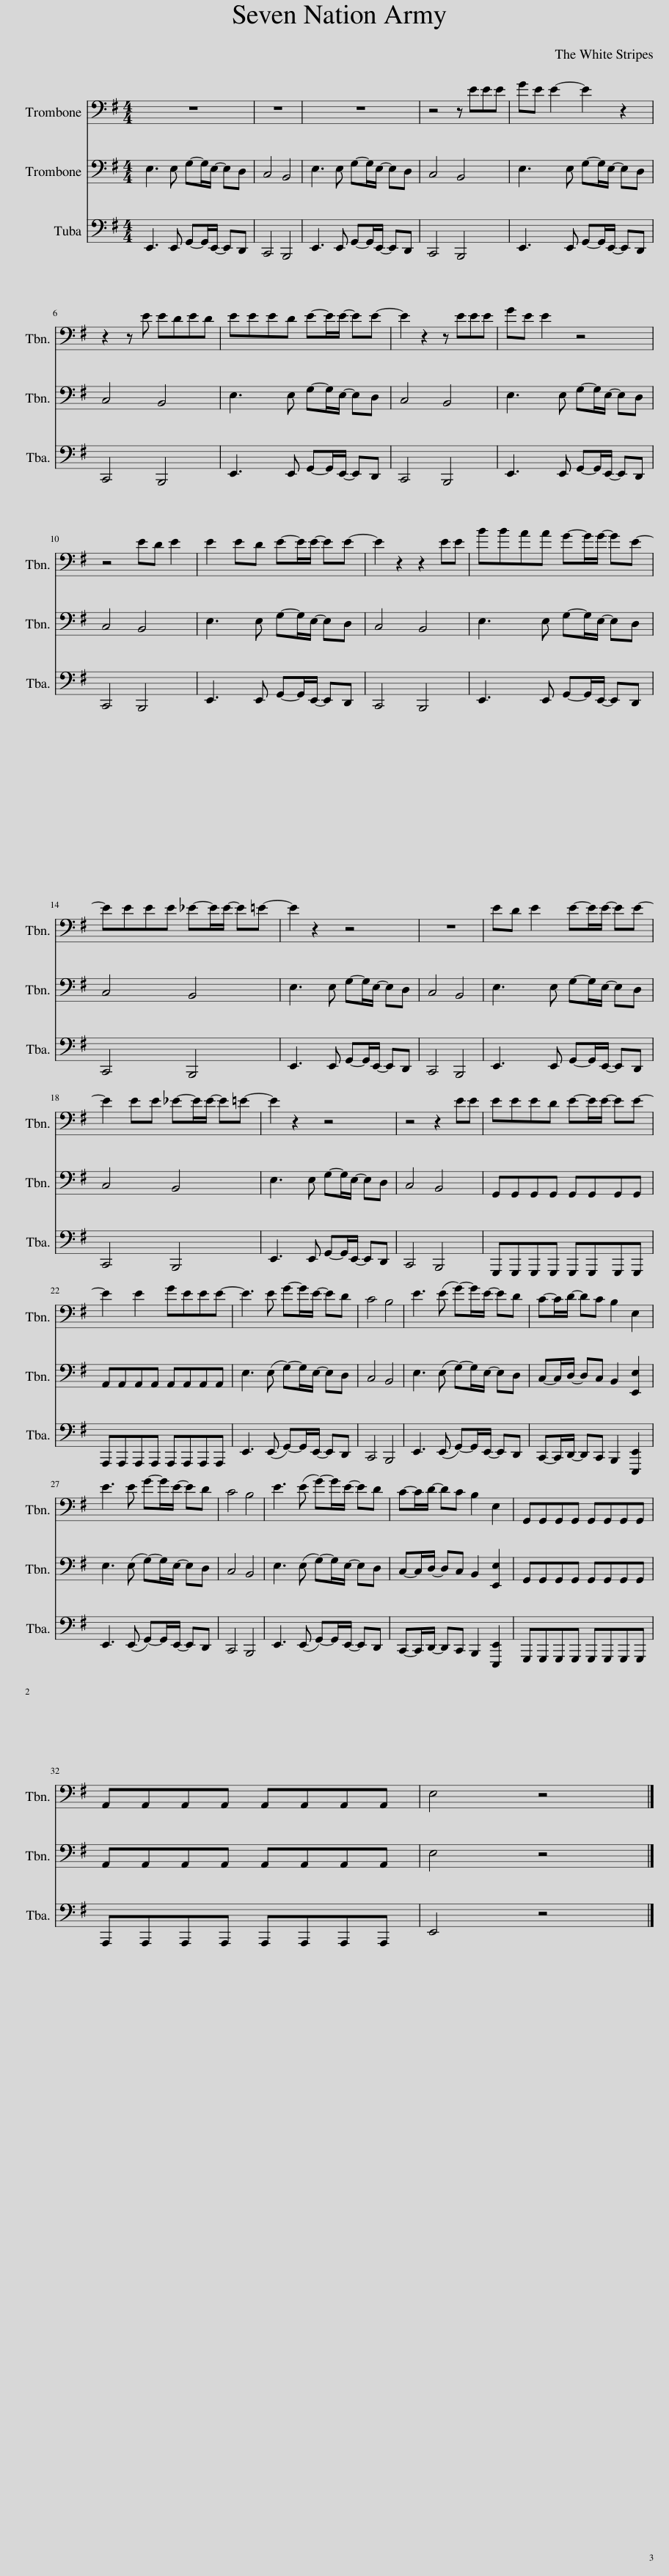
X:1
%%score 1 2 3
L:1/8
M:4/4
I:linebreak $
K:G
V:1 bass
V:2 bass
V:3 bass
V:1
 z8 | z8 | z8 | z4 z EEE | GE E2- E2 z2 |$ %5
 z2 z E EDED | EEED E-E/E/- EE- | E2 z2 z EEE | GE E2 z4 |$ z4 ED E2 | %10
 E2 ED E-E/E/- EE- | E2 z2 z2 EE | BBAA G-G/G/- GE- |$ EEEE _E-E/E/- E=E- | E2 z2 z4 | %15
 z8 | ED E2 E-E/E/- EE- |$ E2 EE _E-E/E/- E=E- | E2 z2 z4 | z4 z2 EE | %20
 EEED E-E/E/- EE- |$ E2 E2 GEEE- | E3 E G-G/E/- ED | C4 B,4 | E3 (E G-)G/E/- ED | %25
 C-C/D/- DC B,2 E,2 |$ E3 E G-G/E/- ED | C4 B,4 | E3 (E G-)G/E/- ED | C-C/D/- DC B,2 E,2 | %30
 G,,G,,G,,G,, G,,G,,G,,G,, |$ A,,A,,A,,A,, A,,A,,A,,A,, | E,4 z4 |] %33
V:2
 E,3 E, G,-G,/E,/- E,D, | C,4 B,,4 | E,3 E, G,-G,/E,/- E,D, | C,4 B,,4 | E,3 E, G,-G,/E,/- E,D, |$ %5
 C,4 B,,4 | E,3 E, G,-G,/E,/- E,D, | C,4 B,,4 | E,3 E, G,-G,/E,/- E,D, |$ C,4 B,,4 | %10
 E,3 E, G,-G,/E,/- E,D, | C,4 B,,4 | E,3 E, G,-G,/E,/- E,D, |$ C,4 B,,4 | E,3 E, G,-G,/E,/- E,D, | %15
 C,4 B,,4 | E,3 E, G,-G,/E,/- E,D, |$ C,4 B,,4 | E,3 E, G,-G,/E,/- E,D, | C,4 B,,4 | %20
 G,,G,,G,,G,, G,,G,,G,,G,, |$ A,,A,,A,,A,, A,,A,,A,,A,, | E,3 (E, G,-)G,/E,/- E,D, | C,4 B,,4 | E,3 (E, G,-)G,/E,/- E,D, | %25
 C,-C,/D,/- D,C, B,,2 [E,,E,]2 |$ E,3 (E, G,-)G,/E,/- E,D, | C,4 B,,4 | E,3 (E, G,-)G,/E,/- E,D, | C,-C,/D,/- D,C, B,,2 [E,,E,]2 | %30
 G,,G,,G,,G,, G,,G,,G,,G,, |$ A,,A,,A,,A,, A,,A,,A,,A,, | E,4 z4 |] %33
V:3
 E,,3 E,, G,,-G,,/E,,/- E,,D,, | C,,4 B,,,4 | E,,3 E,, G,,-G,,/E,,/- E,,D,, | C,,4 B,,,4 | E,,3 E,, G,,-G,,/E,,/- E,,D,, |$ %5
 C,,4 B,,,4 | E,,3 E,, G,,-G,,/E,,/- E,,D,, | C,,4 B,,,4 | E,,3 E,, G,,-G,,/E,,/- E,,D,, |$ C,,4 B,,,4 | %10
 E,,3 E,, G,,-G,,/E,,/- E,,D,, | C,,4 B,,,4 | E,,3 E,, G,,-G,,/E,,/- E,,D,, |$ C,,4 B,,,4 | E,,3 E,, G,,-G,,/E,,/- E,,D,, | %15
 C,,4 B,,,4 | E,,3 E,, G,,-G,,/E,,/- E,,D,, |$ C,,4 B,,,4 | E,,3 E,, G,,-G,,/E,,/- E,,D,, | C,,4 B,,,4 | %20
 G,,,G,,,G,,,G,,, G,,,G,,,G,,,G,,, |$ A,,,A,,,A,,,A,,, A,,,A,,,A,,,A,,, | E,,3 (E,, G,,-)G,,/E,,/- E,,D,, | C,,4 B,,,4 | E,,3 (E,, G,,-)G,,/E,,/- E,,D,, | %25
 C,,-C,,/D,,/- D,,C,, B,,,2 [E,,,E,,]2 |$ E,,3 (E,, G,,-)G,,/E,,/- E,,D,, | C,,4 B,,,4 | E,,3 (E,, G,,-)G,,/E,,/- E,,D,, | C,,-C,,/D,,/- D,,C,, B,,,2 [E,,,E,,]2 | %30
 G,,,G,,,G,,,G,,, G,,,G,,,G,,,G,,, |$ A,,,A,,,A,,,A,,, A,,,A,,,A,,,A,,, | E,,4 z4 |] %33
